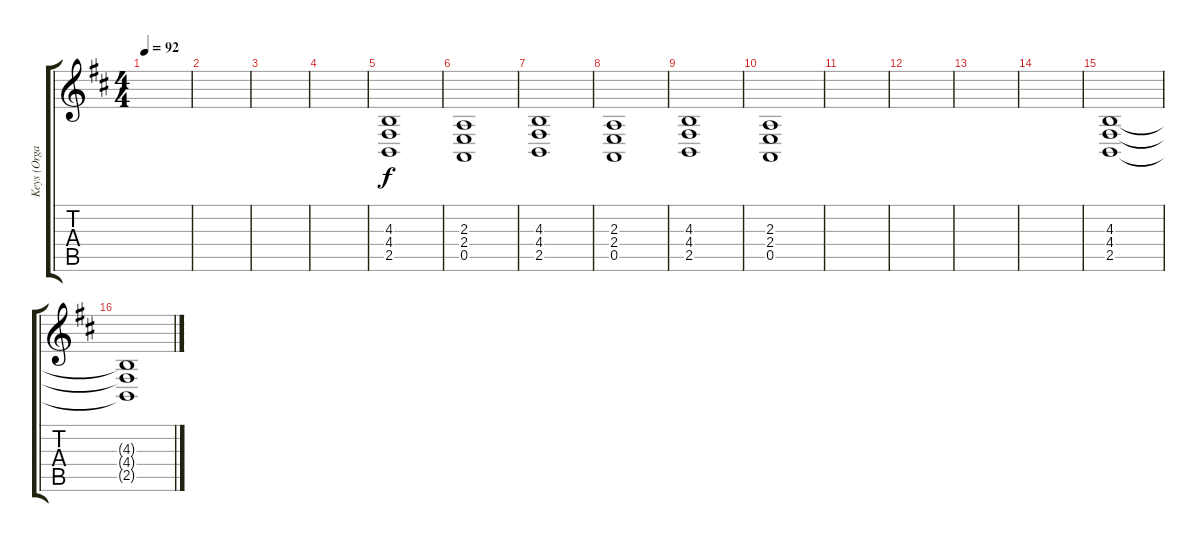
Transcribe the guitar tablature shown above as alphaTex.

\track ("Keys (Organ) - Chris Caffery" "Keys (Orga") {instrument churchorgan}
\staff {score tabs}
\tuning (E4 B3 G3 D3 A2 E2) {hide}
\ts (4 4)
\tempo 92
\clef g2
\ks d
|
|
|
|
(4.3 4.4 2.5).1 |
(2.3 2.4 0.5).1 |
(4.3 4.4 2.5).1 |
(2.3 2.4 0.5).1 |
(4.3 4.4 2.5).1 |
(2.3 2.4 0.5).1 |
|
|
|
|
(4.3 4.4 2.5).1 |
(4.3{t} 4.4{t} 2.5{t}).1
